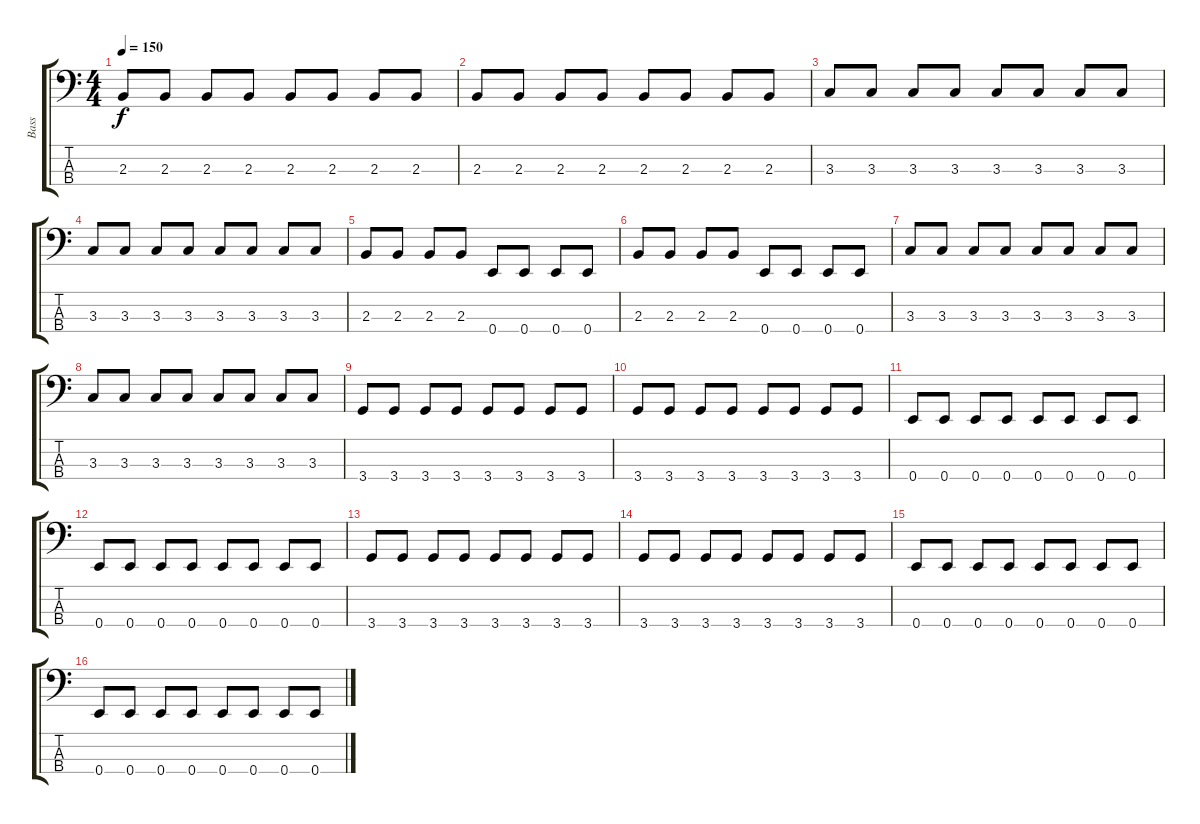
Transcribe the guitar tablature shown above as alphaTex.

\track ("Bass" "Bass") {instrument electricbassfinger}
\staff {score tabs}
\tuning (G2 D2 A1 E1) {hide}
\ts (4 4)
\tempo 150
\clef f4
\ks c
2.3.8{dy f} 2.3.8 2.3.8 2.3.8 2.3.8 2.3.8 2.3.8 2.3.8 |
2.3.8 2.3.8 2.3.8 2.3.8 2.3.8 2.3.8 2.3.8 2.3.8 |
3.3.8 3.3.8 3.3.8 3.3.8 3.3.8 3.3.8 3.3.8 3.3.8 |
3.3.8 3.3.8 3.3.8 3.3.8 3.3.8 3.3.8 3.3.8 3.3.8 |
2.3.8 2.3.8 2.3.8 2.3.8 0.4.8 0.4.8 0.4.8 0.4.8 |
2.3.8 2.3.8 2.3.8 2.3.8 0.4.8 0.4.8 0.4.8 0.4.8 |
3.3.8 3.3.8 3.3.8 3.3.8 3.3.8 3.3.8 3.3.8 3.3.8 |
3.3.8 3.3.8 3.3.8 3.3.8 3.3.8 3.3.8 3.3.8 3.3.8 |
3.4.8 3.4.8 3.4.8 3.4.8 3.4.8 3.4.8 3.4.8 3.4.8 |
3.4.8 3.4.8 3.4.8 3.4.8 3.4.8 3.4.8 3.4.8 3.4.8 |
0.4.8 0.4.8 0.4.8 0.4.8 0.4.8 0.4.8 0.4.8 0.4.8 |
0.4.8 0.4.8 0.4.8 0.4.8 0.4.8 0.4.8 0.4.8 0.4.8 |
3.4.8 3.4.8 3.4.8 3.4.8 3.4.8 3.4.8 3.4.8 3.4.8 |
3.4.8 3.4.8 3.4.8 3.4.8 3.4.8 3.4.8 3.4.8 3.4.8 |
0.4.8 0.4.8 0.4.8 0.4.8 0.4.8 0.4.8 0.4.8 0.4.8 |
0.4.8 0.4.8 0.4.8 0.4.8 0.4.8 0.4.8 0.4.8 0.4.8
